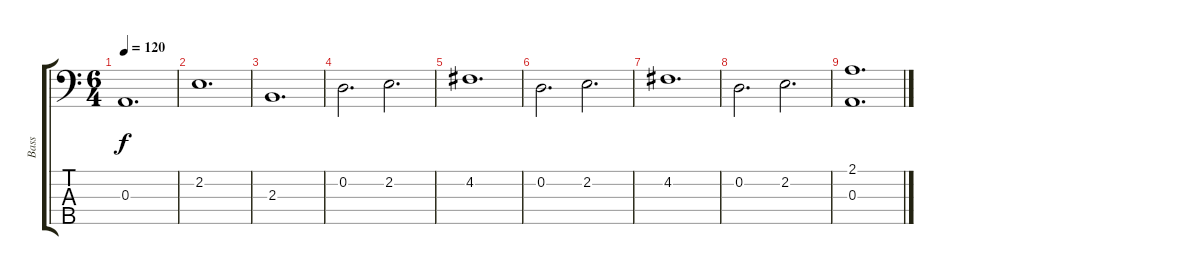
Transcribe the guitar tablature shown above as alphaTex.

\track ("Bass" "Bass") {instrument electricbassfinger}
\staff {score tabs}
\tuning (G2 D2 A1 E1 B0) {hide}
\ts (6 4)
\tempo 120
\clef f4
\ks c
0.3.1{d dy f} |
2.2.1{d} |
2.3.1{d} |
0.2.2{d} 2.2.2{d} |
4.2.1{d} |
0.2.2{d} 2.2.2{d} |
4.2.1{d} |
0.2.2{d} 2.2.2{d} |
(2.1 0.3).1{d}
